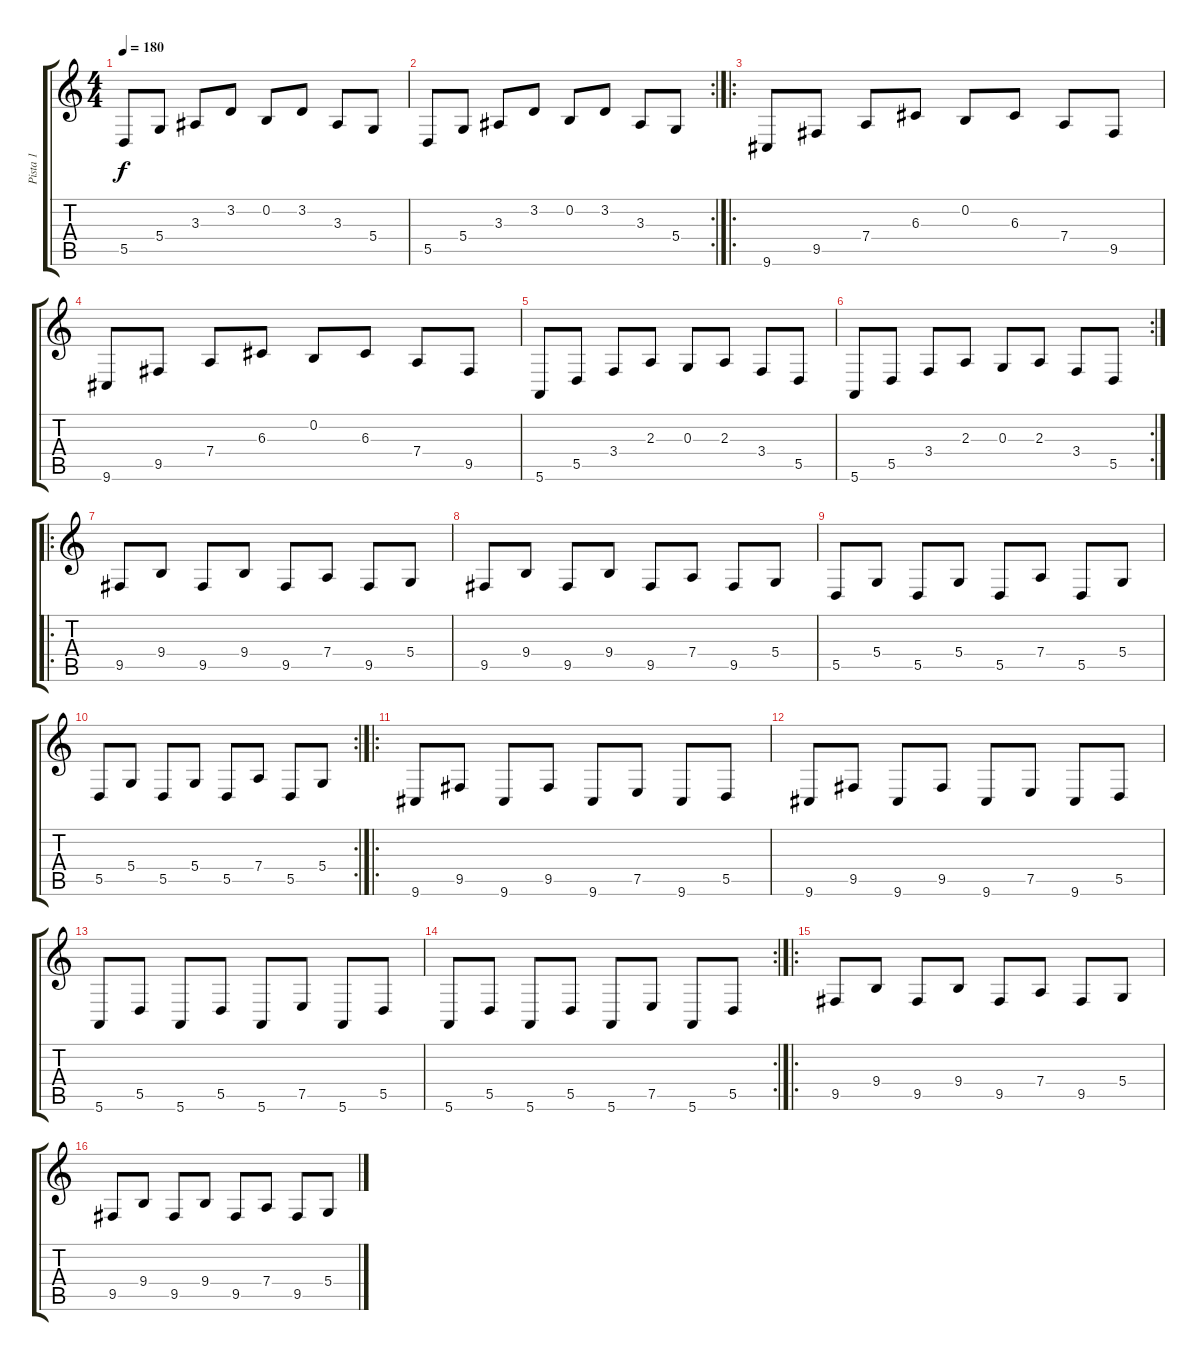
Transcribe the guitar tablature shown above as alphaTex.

\track ("Pista 1" "Pista 1") {instrument orchestralharp}
\staff {score tabs}
\tuning (E4 B3 G3 D3 A2 E2) {hide}
\ts (4 4)
\tempo 180
\clef g2
\ks c
5.5.8{dy f} 5.4.8 3.3.8 3.2.8 0.2.8 3.2.8 3.3.8 5.4.8 |
\rc 2
5.5.8 5.4.8 3.3.8 3.2.8 0.2.8 3.2.8 3.3.8 5.4.8 |
\ro
9.6.8 9.5.8 7.4.8 6.3.8 0.2.8 6.3.8 7.4.8 9.5.8 |
9.6.8 9.5.8 7.4.8 6.3.8 0.2.8 6.3.8 7.4.8 9.5.8 |
5.6.8 5.5.8 3.4.8 2.3.8 0.3.8 2.3.8 3.4.8 5.5.8 |
\rc 2
5.6.8 5.5.8 3.4.8 2.3.8 0.3.8 2.3.8 3.4.8 5.5.8 |
\ro
9.5.8 9.4.8 9.5.8 9.4.8 9.5.8 7.4.8 9.5.8 5.4.8 |
9.5.8 9.4.8 9.5.8 9.4.8 9.5.8 7.4.8 9.5.8 5.4.8 |
5.5.8 5.4.8 5.5.8 5.4.8 5.5.8 7.4.8 5.5.8 5.4.8 |
\rc 2
5.5.8 5.4.8 5.5.8 5.4.8 5.5.8 7.4.8 5.5.8 5.4.8 |
\ro
9.6.8 9.5.8 9.6.8 9.5.8 9.6.8 7.5.8 9.6.8 5.5.8 |
9.6.8 9.5.8 9.6.8 9.5.8 9.6.8 7.5.8 9.6.8 5.5.8 |
5.6.8 5.5.8 5.6.8 5.5.8 5.6.8 7.5.8 5.6.8 5.5.8 |
\rc 2
5.6.8 5.5.8 5.6.8 5.5.8 5.6.8 7.5.8 5.6.8 5.5.8 |
\ro
9.5.8 9.4.8 9.5.8 9.4.8 9.5.8 7.4.8 9.5.8 5.4.8 |
9.5.8 9.4.8 9.5.8 9.4.8 9.5.8 7.4.8 9.5.8 5.4.8
